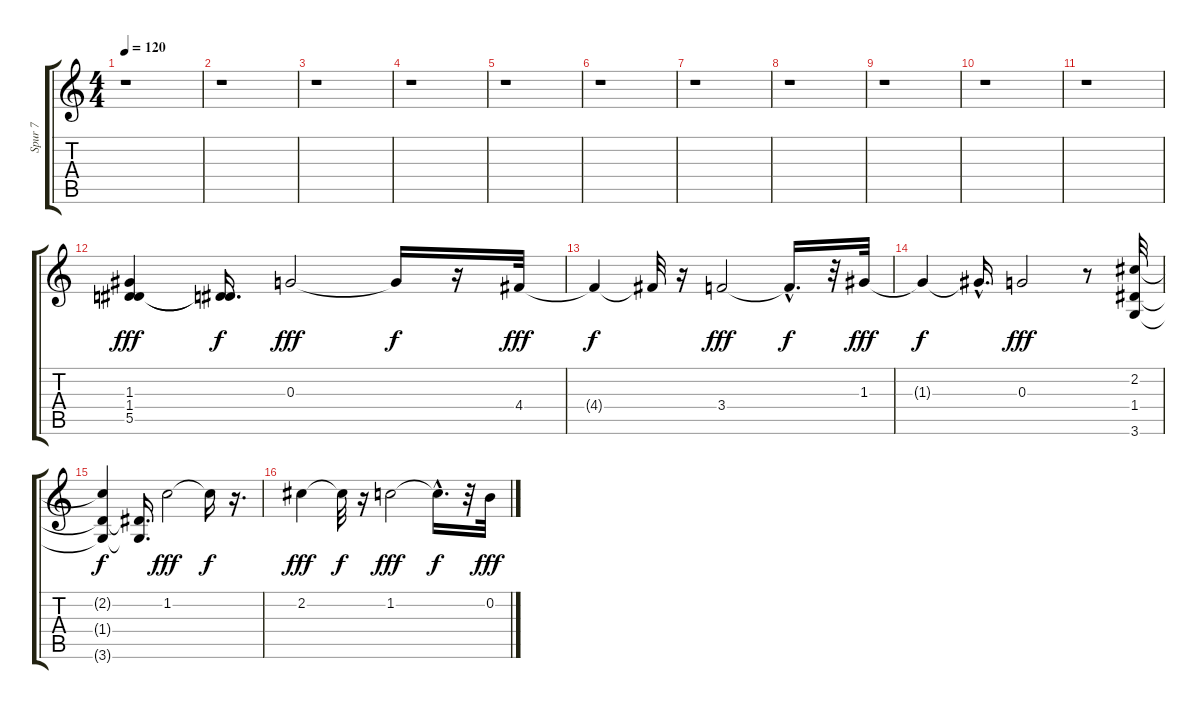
\track ("Spur 7" "Spur 7") {instrument acousticguitarnylon}
\staff {score tabs}
\tuning (E4 B3 G3 D3 A2 E2) {hide}
\ts (4 4)
\tempo 120
\clef g2
\ks c
r.1{dy fff} |
r.1 |
r.1 |
r.1 |
r.1 |
r.1 |
r.1 |
r.1 |
r.1 |
r.1 |
r.1 |
(1.3 1.4 5.5).4 (1.4{t} 5.5{t}).16{d dy f} 0.3.2{dy fff} 0.3{t}.16{dy f} r.16 4.4.32{dy fff} |
4.4{t}.4{dy f} 4.4{t}.32 r.16 3.4.2{dy fff} 3.4{hac t}.16{d dy f} r.32 1.3.32{dy fff} |
1.3{t}.4{dy f} 1.3{hac t}.16{d} 0.3.2{dy fff} r.8 (2.2 1.4 3.6).32 |
(2.2{t} 1.4{t} 3.6{t}).4{dy f} (1.4{t} 3.6{t}).16{d} 1.2.2{dy fff} 1.2{t}.16{dy f} r.16{d} |
2.2.4{dy fff} 2.2{t}.32{dy f} r.16 1.2.2{dy fff} 1.2{hac t}.16{d dy f} r.32 0.2.32{dy fff}
